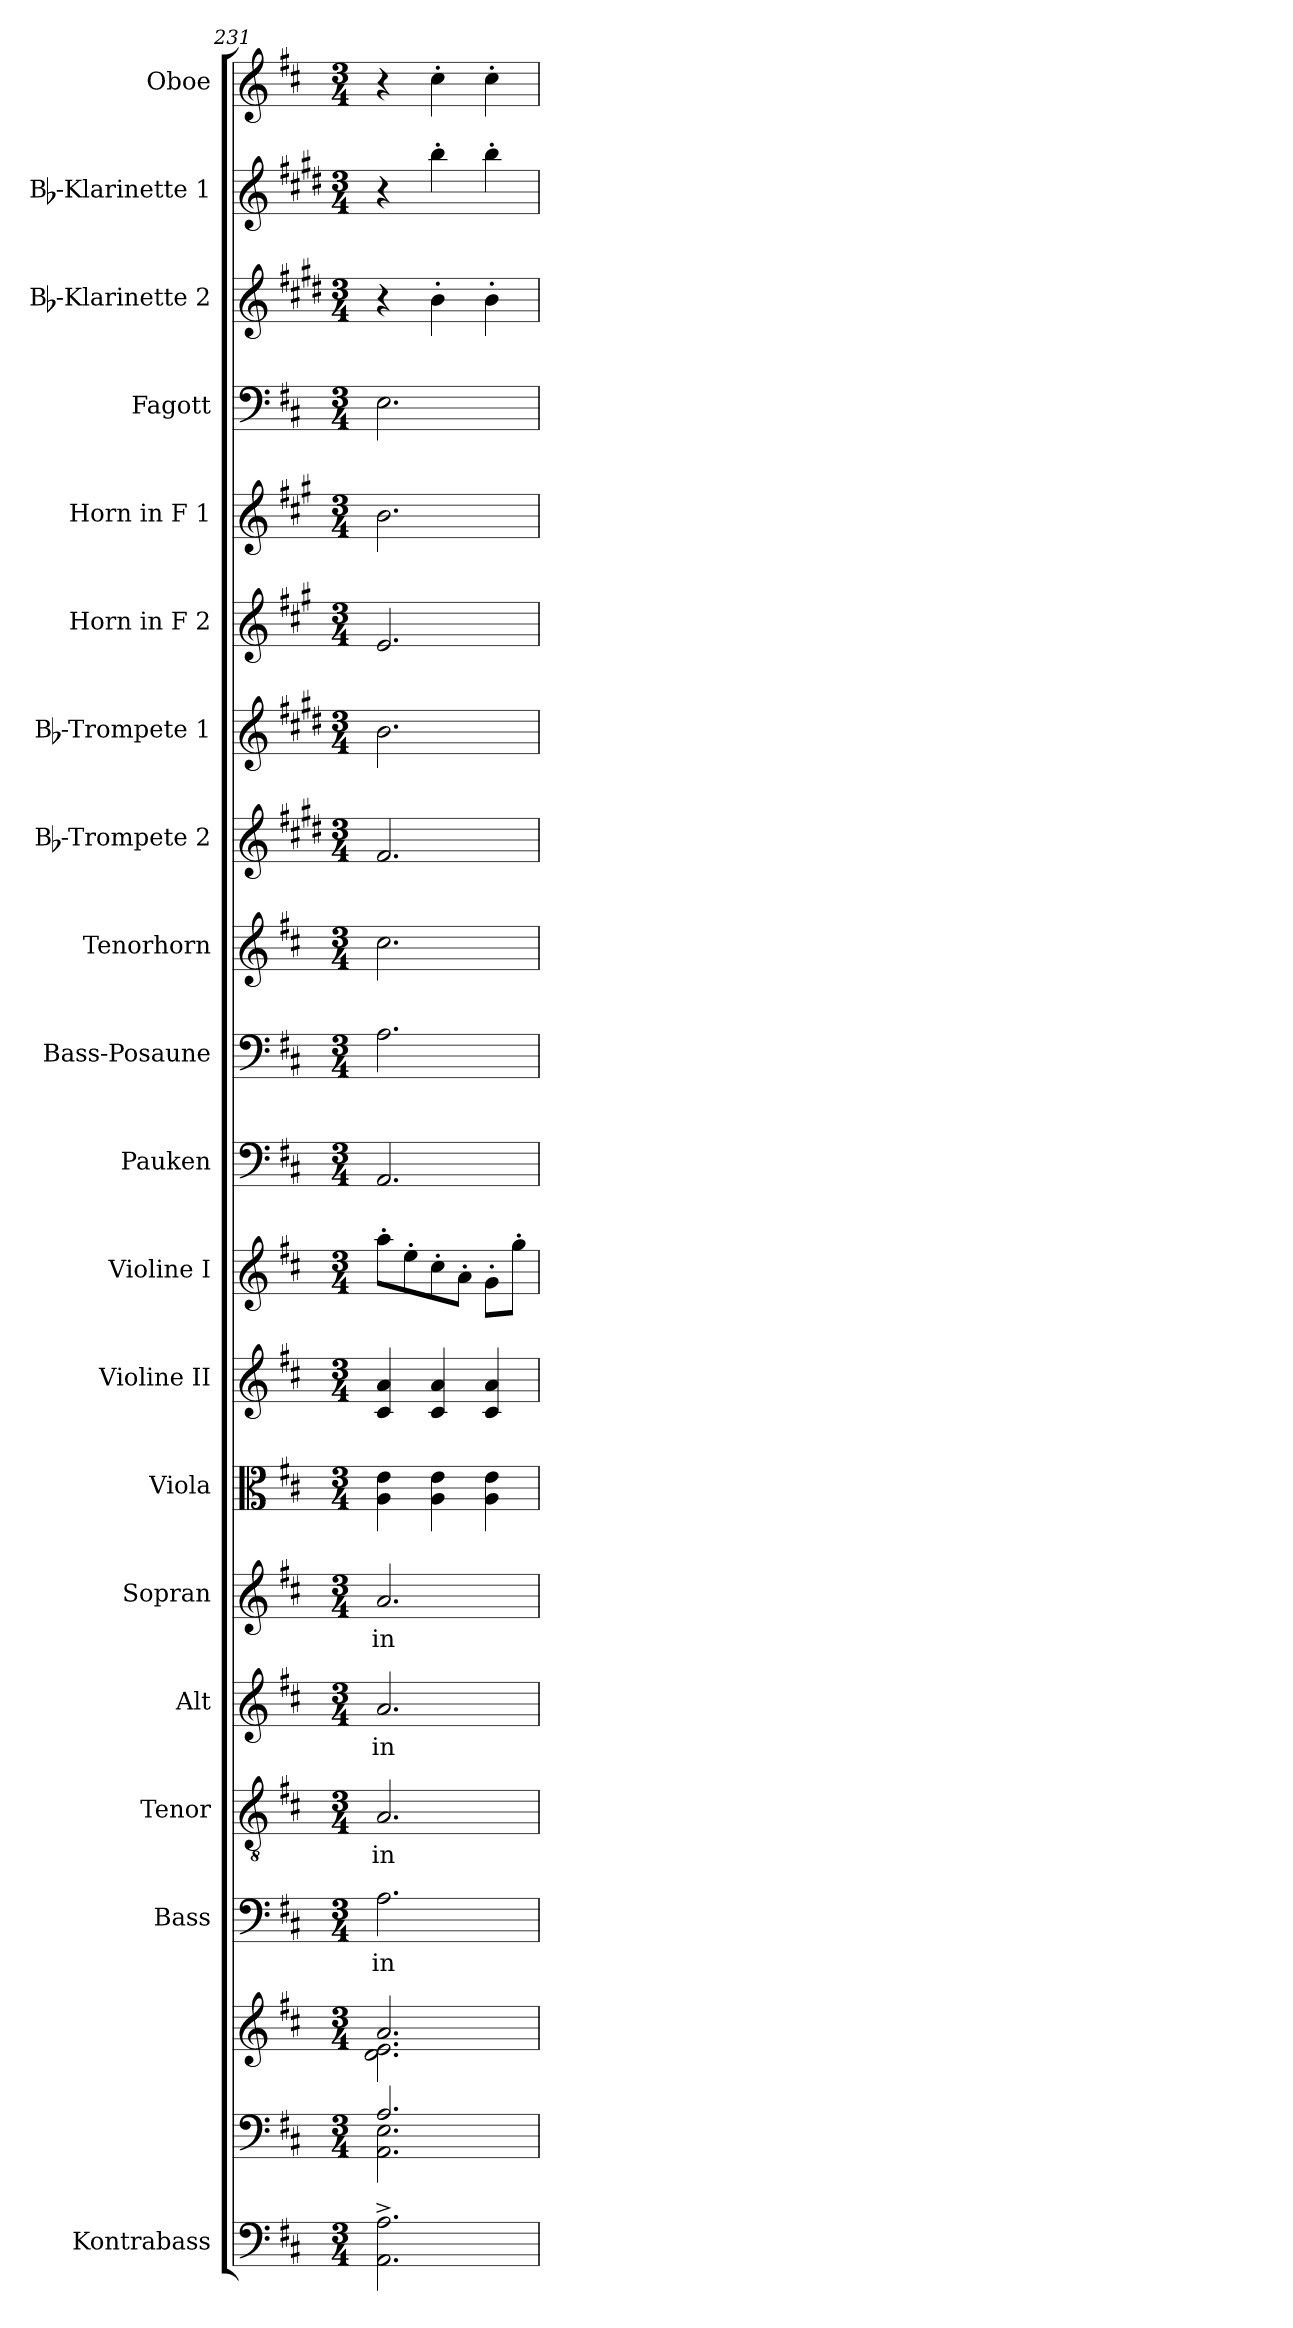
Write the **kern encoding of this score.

**kern	**kern	**kern	**kern	**text	**kern	**text	**kern	**text	**kern	**text	**kern	**kern	**kern	**kern	**kern	**kern	**kern	**kern	**kern	**kern	**kern	**kern	**kern	**kern
*part20	*part19	*part19	*part18	*part18	*part17	*part17	*part16	*part16	*part15	*part15	*part14	*part13	*part12	*part11	*part10	*part9	*part8	*part7	*part6	*part5	*part4	*part3	*part2	*part1
*staff21	*staff20	*staff19	*staff18	*staff18	*staff17	*staff17	*staff16	*staff16	*staff15	*staff15	*staff14	*staff13	*staff12	*staff11	*staff10	*staff9	*staff8	*staff7	*staff6	*staff5	*staff4	*staff3	*staff2	*staff1
*I"Kontrabass	*	*	*I"Bass	*	*I"Tenor	*	*I"Alt	*	*I"Sopran	*	*I"Viola	*I"Violine II	*I"Violine I	*I"Pauken	*I"Bass-Posaune	*I"Tenorhorn	*I"Bb-Trompete 2	*I"Bb-Trompete 1	*I"Horn in F 2	*I"Horn in F 1	*I"Fagott	*I"Bb-Klarinette 2	*I"Bb-Klarinette 1	*I"Oboe
*I'Kb.	*	*	*I'B.	*	*I'T.	*	*I'A.	*	*I'S.	*	*I'Vla.	*I'Vl. II	*I'Vl. I	*I'Pk.	*I'B. Pos.	*I'T. Hrn.	*I'Bb Trp. 2	*I'Bb Trp. 1	*	*	*I'Fg.	*I'Bb Kl. 2	*I'Bb Kl. 1	*I'Ob.
*clefF4	*clefF4	*clefG2	*clefF4	*	*clefGv2	*	*clefG2	*	*clefG2	*	*clefC3	*clefG2	*clefG2	*clefF4	*clefF4	*clefG2	*clefG2	*clefG2	*clefG2	*clefG2	*clefF4	*clefG2	*clefG2	*clefG2
*ITrd7c12	*	*	*	*	*	*	*	*	*	*	*	*	*	*	*	*ITrd8c14	*ITrd1c2	*ITrd1c2	*ITrd4c7	*ITrd4c7	*	*ITrd1c2	*ITrd1c2	*
*k[f#c#]	*k[f#c#]	*k[f#c#]	*k[f#c#]	*	*k[f#c#]	*	*k[f#c#]	*	*k[f#c#]	*	*k[f#c#]	*k[f#c#]	*k[f#c#]	*k[f#c#]	*k[f#c#]	*k[f#c#]	*k[f#c#]	*k[f#c#]	*k[f#c#]	*k[f#c#]	*k[f#c#]	*k[f#c#]	*k[f#c#]	*k[f#c#]
*D:	*D:	*D:	*D:	*	*D:	*	*D:	*	*D:	*	*D:	*D:	*D:	*D:	*D:	*D:	*D:	*D:	*D:	*D:	*D:	*D:	*D:	*D:
*M3/4	*M3/4	*M3/4	*M3/4	*	*M3/4	*	*M3/4	*	*M3/4	*	*M3/4	*M3/4	*M3/4	*M3/4	*M3/4	*M3/4	*M3/4	*M3/4	*M3/4	*M3/4	*M3/4	*M3/4	*M3/4	*M3/4
=231	=231	=231	=231	=231	=231	=231	=231	=231	=231	=231	=231	=231	=231	=231	=231	=231	=231	=231	=231	=231	=231	=231	=231	=231
*	*^	*^	*	*	*	*	*	*	*	*	*	*	*	*	*	*	*	*	*	*	*	*	*	*
!	!	!	!	!	!	!LO:LY:b	!	!LO:LY:b	!	!LO:LY:b	!	!LO:LY:b	!	!	!	!	!	!	!	!	!	!	!	!	!	!
2.AAA\^> 2.AA\^>	2.A/	2.AA\ 2.E\	2.a/	2.d\ 2.e\	2.A\	in	2.A/	in	2.a/	in	2.a/	in	4A\ 4e\	4c#/ 4a/	8aa'>\L	2.AA/	2.A\	2.c#\	2.e/	2.a\	2.A/	2.e\	2.E\	4r	4r	4r
.	.	.	.	.	.	.	.	.	.	.	.	.	.	.	8ee'>\	.	.	.	.	.	.	.	.	.	.	.
.	.	.	.	.	.	.	.	.	.	.	.	.	4A\ 4e\	4c#/ 4a/	8cc#'>\	.	.	.	.	.	.	.	.	4a'>\	4aa'>\	4cc#'>\
.	.	.	.	.	.	.	.	.	.	.	.	.	.	.	8a'>\J	.	.	.	.	.	.	.	.	.	.	.
.	.	.	.	.	.	.	.	.	.	.	.	.	4A\ 4e\	4c#/ 4a/	8g'>\L	.	.	.	.	.	.	.	.	4a'>\	4aa'>\	4cc#'>\
.	.	.	.	.	.	.	.	.	.	.	.	.	.	.	8gg'>\J	.	.	.	.	.	.	.	.	.	.	.
*	*v	*v	*	*	*	*	*	*	*	*	*	*	*	*	*	*	*	*	*	*	*	*	*	*	*	*
*	*	*v	*v	*	*	*	*	*	*	*	*	*	*	*	*	*	*	*	*	*	*	*	*	*	*
=	=	=	=	=	=	=	=	=	=	=	=	=	=	=	=	=	=	=	=	=	=	=	=	=
*-	*-	*-	*-	*-	*-	*-	*-	*-	*-	*-	*-	*-	*-	*-	*-	*-	*-	*-	*-	*-	*-	*-	*-	*-
